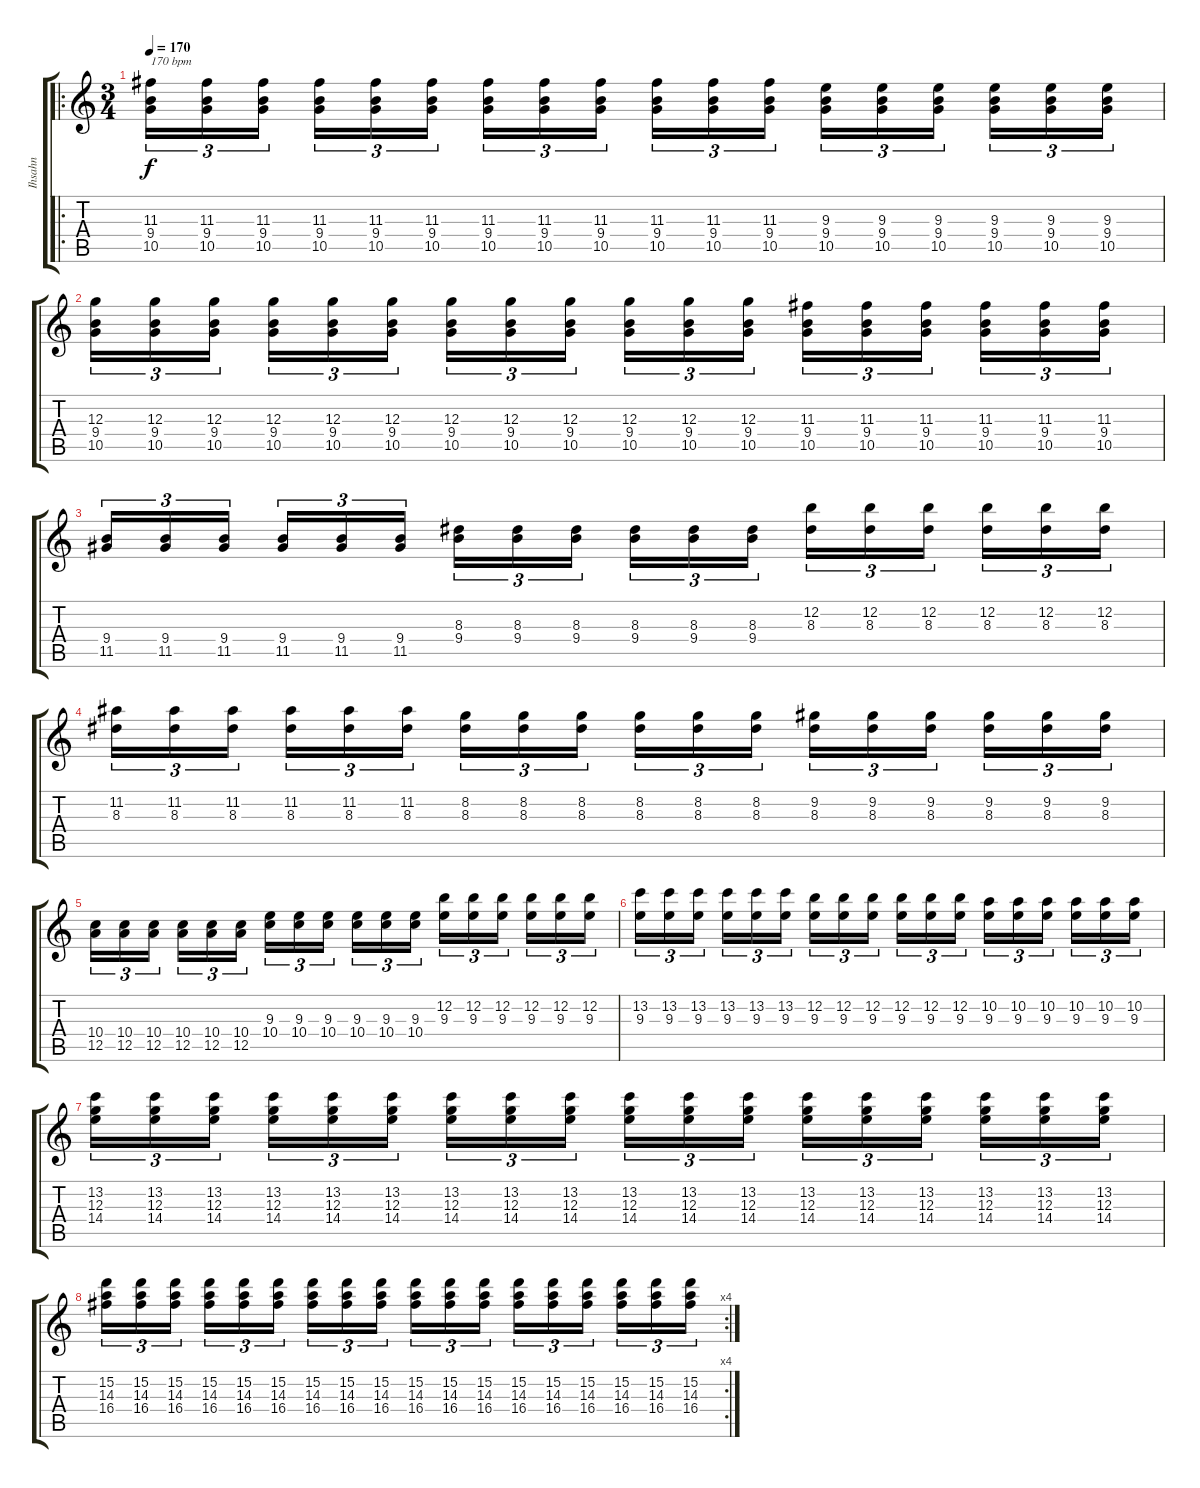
\track ("Ihsahn" "Ihsahn") {instrument distortionguitar}
\staff {score tabs}
\tuning (E4 B3 G3 D3 A2 E2) {hide}
\ro
\ts (3 4)
\tempo 170
\clef g2
\ks c
(11.3 9.4 10.5).16{tu (3 2) txt "170 bpm" dy f} (11.3 9.4 10.5).16{tu (3 2)} (11.3 9.4 10.5).16{tu (3 2)} (11.3 9.4 10.5).16{tu (3 2)} (11.3 9.4 10.5).16{tu (3 2)} (11.3 9.4 10.5).16{tu (3 2)} (11.3 9.4 10.5).16{tu (3 2)} (11.3 9.4 10.5).16{tu (3 2)} (11.3 9.4 10.5).16{tu (3 2)} (11.3 9.4 10.5).16{tu (3 2)} (11.3 9.4 10.5).16{tu (3 2)} (11.3 9.4 10.5).16{tu (3 2)} (9.3 9.4 10.5).16{tu (3 2)} (9.3 9.4 10.5).16{tu (3 2)} (9.3 9.4 10.5).16{tu (3 2)} (9.3 9.4 10.5).16{tu (3 2)} (9.3 9.4 10.5).16{tu (3 2)} (9.3 9.4 10.5).16{tu (3 2)} |
(12.3 9.4 10.5).16{tu (3 2)} (12.3 9.4 10.5).16{tu (3 2)} (12.3 9.4 10.5).16{tu (3 2)} (12.3 9.4 10.5).16{tu (3 2)} (12.3 9.4 10.5).16{tu (3 2)} (12.3 9.4 10.5).16{tu (3 2)} (12.3 9.4 10.5).16{tu (3 2)} (12.3 9.4 10.5).16{tu (3 2)} (12.3 9.4 10.5).16{tu (3 2)} (12.3 9.4 10.5).16{tu (3 2)} (12.3 9.4 10.5).16{tu (3 2)} (12.3 9.4 10.5).16{tu (3 2)} (11.3 9.4 10.5).16{tu (3 2)} (11.3 9.4 10.5).16{tu (3 2)} (11.3 9.4 10.5).16{tu (3 2)} (11.3 9.4 10.5).16{tu (3 2)} (11.3 9.4 10.5).16{tu (3 2)} (11.3 9.4 10.5).16{tu (3 2)} |
(9.4 11.5).16{tu (3 2)} (9.4 11.5).16{tu (3 2)} (9.4 11.5).16{tu (3 2)} (9.4 11.5).16{tu (3 2)} (9.4 11.5).16{tu (3 2)} (9.4 11.5).16{tu (3 2)} (8.3 9.4).16{tu (3 2)} (8.3 9.4).16{tu (3 2)} (8.3 9.4).16{tu (3 2)} (8.3 9.4).16{tu (3 2)} (8.3 9.4).16{tu (3 2)} (8.3 9.4).16{tu (3 2)} (12.2 8.3).16{tu (3 2)} (12.2 8.3).16{tu (3 2)} (12.2 8.3).16{tu (3 2)} (12.2 8.3).16{tu (3 2)} (12.2 8.3).16{tu (3 2)} (12.2 8.3).16{tu (3 2)} |
(11.2 8.3).16{tu (3 2)} (11.2 8.3).16{tu (3 2)} (11.2 8.3).16{tu (3 2)} (11.2 8.3).16{tu (3 2)} (11.2 8.3).16{tu (3 2)} (11.2 8.3).16{tu (3 2)} (8.2 8.3).16{tu (3 2)} (8.2 8.3).16{tu (3 2)} (8.2 8.3).16{tu (3 2)} (8.2 8.3).16{tu (3 2)} (8.2 8.3).16{tu (3 2)} (8.2 8.3).16{tu (3 2)} (9.2 8.3).16{tu (3 2)} (9.2 8.3).16{tu (3 2)} (9.2 8.3).16{tu (3 2)} (9.2 8.3).16{tu (3 2)} (9.2 8.3).16{tu (3 2)} (9.2 8.3).16{tu (3 2)} |
(10.4 12.5).16{tu (3 2)} (10.4 12.5).16{tu (3 2)} (10.4 12.5).16{tu (3 2)} (10.4 12.5).16{tu (3 2)} (10.4 12.5).16{tu (3 2)} (10.4 12.5).16{tu (3 2)} (9.3 10.4).16{tu (3 2)} (9.3 10.4).16{tu (3 2)} (9.3 10.4).16{tu (3 2)} (9.3 10.4).16{tu (3 2)} (9.3 10.4).16{tu (3 2)} (9.3 10.4).16{tu (3 2)} (12.2 9.3).16{tu (3 2)} (12.2 9.3).16{tu (3 2)} (12.2 9.3).16{tu (3 2)} (12.2 9.3).16{tu (3 2)} (12.2 9.3).16{tu (3 2)} (12.2 9.3).16{tu (3 2)} |
(13.2 9.3).16{tu (3 2)} (13.2 9.3).16{tu (3 2)} (13.2 9.3).16{tu (3 2)} (13.2 9.3).16{tu (3 2)} (13.2 9.3).16{tu (3 2)} (13.2 9.3).16{tu (3 2)} (12.2 9.3).16{tu (3 2)} (12.2 9.3).16{tu (3 2)} (12.2 9.3).16{tu (3 2)} (12.2 9.3).16{tu (3 2)} (12.2 9.3).16{tu (3 2)} (12.2 9.3).16{tu (3 2)} (10.2 9.3).16{tu (3 2)} (10.2 9.3).16{tu (3 2)} (10.2 9.3).16{tu (3 2)} (10.2 9.3).16{tu (3 2)} (10.2 9.3).16{tu (3 2)} (10.2 9.3).16{tu (3 2)} |
(13.2 12.3 14.4).16{tu (3 2)} (13.2 12.3 14.4).16{tu (3 2)} (13.2 12.3 14.4).16{tu (3 2)} (13.2 12.3 14.4).16{tu (3 2)} (13.2 12.3 14.4).16{tu (3 2)} (13.2 12.3 14.4).16{tu (3 2)} (13.2 12.3 14.4).16{tu (3 2)} (13.2 12.3 14.4).16{tu (3 2)} (13.2 12.3 14.4).16{tu (3 2)} (13.2 12.3 14.4).16{tu (3 2)} (13.2 12.3 14.4).16{tu (3 2)} (13.2 12.3 14.4).16{tu (3 2)} (13.2 12.3 14.4).16{tu (3 2)} (13.2 12.3 14.4).16{tu (3 2)} (13.2 12.3 14.4).16{tu (3 2)} (13.2 12.3 14.4).16{tu (3 2)} (13.2 12.3 14.4).16{tu (3 2)} (13.2 12.3 14.4).16{tu (3 2)} |
\rc 4
(15.2 14.3 16.4).16{tu (3 2)} (15.2 14.3 16.4).16{tu (3 2)} (15.2 14.3 16.4).16{tu (3 2)} (15.2 14.3 16.4).16{tu (3 2)} (15.2 14.3 16.4).16{tu (3 2)} (15.2 14.3 16.4).16{tu (3 2)} (15.2 14.3 16.4).16{tu (3 2)} (15.2 14.3 16.4).16{tu (3 2)} (15.2 14.3 16.4).16{tu (3 2)} (15.2 14.3 16.4).16{tu (3 2)} (15.2 14.3 16.4).16{tu (3 2)} (15.2 14.3 16.4).16{tu (3 2)} (15.2 14.3 16.4).16{tu (3 2)} (15.2 14.3 16.4).16{tu (3 2)} (15.2 14.3 16.4).16{tu (3 2)} (15.2 14.3 16.4).16{tu (3 2)} (15.2 14.3 16.4).16{tu (3 2)} (15.2 14.3 16.4).16{tu (3 2)}
